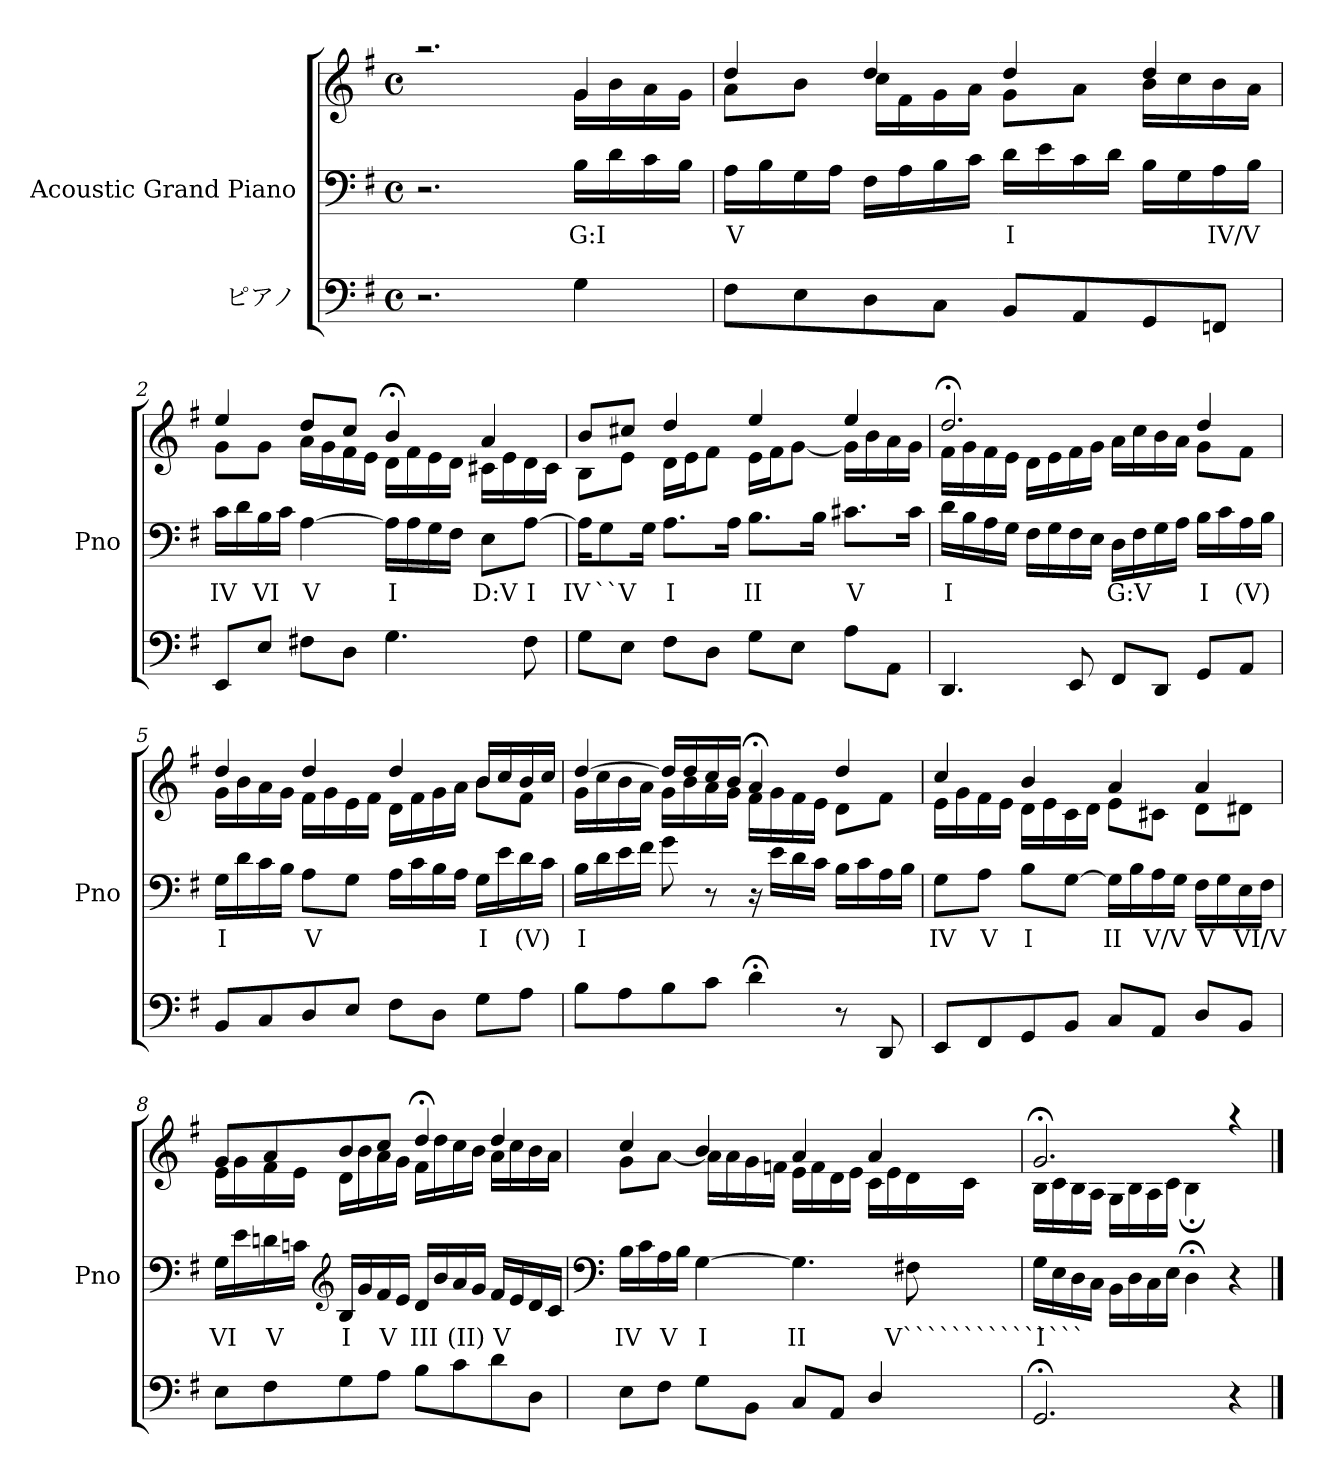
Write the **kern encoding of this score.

**kern	**kern	**text	**kern
*part2	*part1	*part1	*part1
*staff3	*staff2	*staff2	*staff1
*I"ピアノ	*I"Acoustic Grand Piano	*	*
*	*I'Pno	*	*
*clefF4	*clefF4	*	*clefG2
*k[f#]	*k[f#]	*	*k[f#]
*G:	*G:	*	*G:
*M4/4	*M4/4	*	*M4/4
*met(c)	*met(c)	*	*met(c)
*MM120	*MM120	*	*MM120
=	=	=	=
*	*	*	*^
2.r	2.r	.	2.raa	2.ryy
!	!	!LO:LY:b	!	!
4G\	16B\LL	G:I	4g/	16g\LL
.	16d\	.	.	16b\
.	16c\	.	.	16a\
.	16B\JJ	.	.	16g\JJ
=1	=1	=1	=1	=1
!	!	!LO:LY:b	!	!
8F#\L	16A\LL	V	4dd/	8a\L
.	16B\	.	.	.
8E\	16G\	.	.	8b\J
.	16A\JJ	.	.	.
8D\	16F#\LL	.	4dd/	16cc\LL
.	16A\	.	.	16f#\
8C\J	16B\	.	.	16g\
.	16c\JJ	.	.	16a\JJ
!	!	!LO:LY:b	!	!
8BB/L	16d\LL	I	4dd/	8g\L
.	16e\	.	.	.
8AA/	16c\	.	.	8a\J
.	16d\JJ	.	.	.
8GG/	16B\LL	.	4dd/	16b\LL
.	16G\	.	.	16cc\
!	!	!LO:LY:b	!	!
8FFn/J	16A\	IV/V	.	16b\
.	16B\JJ	.	.	16a\JJ
=2	=2	=2	=2	=2
!	!	!LO:LY:b	!	!
8EE/L	16c\LL	IV	4ee/	8g\L
.	16d\	.	.	.
!	!	!LO:LY:b	!	!
8E/J	16B\	VI	.	8g\J
.	16c\JJ	.	.	.
!	!	!LO:LY:b	!	!
8F#X\L	[4A\	V	8dd/L	16a\LL
.	.	.	.	16g\
8D\J	.	.	8cc/J	16f#\
.	.	.	.	16e\JJ
!	!	!LO:LY:b	!	!
4.G\	16A\LL]	I	4b;</	16d\LL
.	16A\	.	.	16f#\
.	16G\	.	.	16e\
.	16F#\JJ	.	.	16d\JJ
!	!	!LO:LY:b	!	!
.	8E\L	D:V	4a/	16c#X\LL
.	.	.	.	16e\
!	!	!LO:LY:b	!	!
8F#\	[8A\J	I	.	16d\
.	.	.	.	16c#\JJ
=3	=3	=3	=3	=3
!	!	!LO:LY:b	!	!
8G\L	16A\KL]	IV	8b/L	8B\L
!	!	!LO:LY:b	!	!
.	8G\	``V	.	.
8E\J	.	.	8cc#X/J	8e\J
.	16G\Jk	.	.	.
!	!	!LO:LY:b	!	!
8F#\L	8.A\L	I	4dd/	16d\LL
.	.	.	.	16e\J
8D\J	.	.	.	8f#\J
.	16A\Jk	.	.	.
!	!	!LO:LY:b	!	!
8G\L	8.B\L	II	4ee/	16e\LL
.	.	.	.	16f#\J
8E\J	.	.	.	[<8g\J
.	16B\Jk	.	.	.
!	!	!LO:LY:b	!	!
8A\L	8.c#X\L	V	4ee/	16g\LL]
.	.	.	.	16b\
8AA\J	.	.	.	16a\
.	16c#\Jk	.	.	16g\JJ
!!LO:LB:g=z	!!
=4	=4	=4	=4	=4
!	!	!LO:LY:b	!	!
4.DD/	16d\LL	I	2.dd;</	16f#\LL
.	16B\	.	.	16g\
.	16A\	.	.	16f#\
.	16G\JJ	.	.	16e\JJ
.	16F#\LL	.	.	16d\LL
.	16G\	.	.	16e\
8EE/	16F#\	.	.	16f#\
.	16E\JJ	.	.	16g\JJ
!	!	!LO:LY:b	!	!
8FF#/L	16D\LL	G:V	.	16a\LL
.	16F#\	.	.	16cc\
8DD/J	16G\	.	.	16b\
.	16A\JJ	.	.	16a\JJ
!	!	!LO:LY:b	!	!
8GG/L	16B\LL	I	4dd/	8g\L
.	16c\	.	.	.
!	!	!LO:LY:b	!	!
8AA/J	16A\	(V)	.	8f#\J
.	16B\JJ	.	.	.
=5	=5	=5	=5	=5
!	!	!LO:LY:b	!	!
8BB/L	16G\LL	I	4dd/	16g\LL
.	16d\	.	.	16b\
8C/	16c\	.	.	16a\
.	16B\JJ	.	.	16g\JJ
!	!	!LO:LY:b	!	!
8D/	8A\L	V	4dd/	16f#\LL
.	.	.	.	16g\
8E/J	8G\J	.	.	16e\
.	.	.	.	16f#\JJ
8F#\L	16A\LL	.	4dd/	16d\LL
.	16c\	.	.	16f#\
8D\J	16B\	.	.	16g\
.	16A\JJ	.	.	16a\JJ
!	!	!LO:LY:b	!	!
8G\L	16G\LL	I	16b/LL	8b\L
.	16e\	.	16cc/	.
!	!	!LO:LY:b	!	!
8A\J	16d\	(V)	16b/	8f#\J
.	16c\JJ	.	16cc/JJ	.
=6	=6	=6	=6	=6
!	!	!LO:LY:b	!	!
8B\L	16B\LL	I	[>4dd/	16g\LL
.	16d\	.	.	16cc\
8A\	16e\	.	.	16b\
.	16f#\JJ	.	.	16a\JJ
8B\	8g\	.	16dd/LL]	16g\LL
.	.	.	16dd/	16b\
!	!	!LO:LY:b	!	!
8c\J	8r	II	16cc/	16a\
.	.	.	16b/JJ	16g\JJ
!	!	!LO:LY:b	!	!
4d;<\	16r	V	4a;</	16f#\LL
.	16e\LL	.	.	16g\
.	16d\	.	.	16f#\
.	16c\JJ	.	.	16e\JJ
8r	16B\LL	.	4dd/	8d\L
.	16c\	.	.	.
8DD/	16A\	.	.	8f#\J
.	16B\JJ	.	.	.
=7	=7	=7	=7	=7
!	!	!LO:LY:b	!	!
8EE/L	8G\L	IV	4cc/	16e\LL
.	.	.	.	16g\
!	!	!LO:LY:b	!	!
8FF#/	8A\J	V	.	16f#\
.	.	.	.	16e\JJ
!	!	!LO:LY:b	!	!
8GG/	8B\L	I	4b/	16d\LL
.	.	.	.	16e\
8BB/J	[8G\J	.	.	16c\
.	.	.	.	16d\JJ
!	!	!LO:LY:b	!	!
8C/L	16G\LL]	II	4a/	8e\L
.	16B\	.	.	.
!	!	!LO:LY:b	!	!
8AA/J	16A\	V/V	.	8c#X\J
.	16G\JJ	.	.	.
!	!	!LO:LY:b	!	!
8D/L	16F#\LL	V	4a/	8d\L
.	16G\	.	.	.
!	!	!LO:LY:b	!	!
8BB/J	16E\	VI/V	.	8d#X\J
.	16F#\JJ	.	.	.
!!LO:LB:g=z	!!
=8	=8	=8	=8	=8
!	!	!LO:LY:b	!	!
8E\L	16G\LL	VI	8g/L	16e\LL
.	16e\	.	.	16g\
!	!	!LO:LY:b	!	!
8F#\	16dn\	V	8a/	16f#\
.	16cn\JJ	.	.	16e\JJ
*	*clefG2	*	*	*
!	!	!LO:LY:b	!	!
8G\	16B/LL	I	8b/	16d\LL
.	16g/	.	.	16b\
!	!	!LO:LY:b	!	!
8A\J	16f#/	V	8cc/J	16a\
.	16e/JJ	.	.	16g\JJ
!	!	!LO:LY:b	!	!
8B\L	16d/LL	III	4dd;</	16f#\LL
.	16b/	.	.	16dd\
!	!	!LO:LY:b	!	!
8c\	16a/	(II)	.	16cc\
.	16g/JJ	.	.	16b\JJ
!	!	!LO:LY:b	!	!
8d\	16f#/LL	V	4dd/	16a\LL
.	16e/	.	.	16cc\
8D\J	16d/	.	.	16b\
.	16c/JJ	.	.	16a\JJ
=9	=9	=9	=9	=9
*	*clefF4	*	*	*
!	!	!LO:LY:b	!	!
8E\L	16B\LL	IV	4cc/	8g\L
.	16c\	.	.	.
!	!	!LO:LY:b	!	!
8F#\J	16A\	V	.	[<8a\J
.	16B\JJ	.	.	.
!	!	!LO:LY:b	!	!
8G\L	[4G\	I	4b/	16a\LL]
.	.	.	.	16a\
8BB\J	.	.	.	16g\
.	.	.	.	16fn\JJ
!	!	!LO:LY:b	!	!
8C/L	4.G\]	II	4a/	16e\LL
.	.	.	.	16f\
8AA/J	.	.	.	16d\
.	.	.	.	16e\JJ
4D/	.	.	4a/	16c\LL
.	.	.	.	16e\
!	!	!LO:LY:b	!	!
.	8F#X\	V```````````````	.	16d\
.	.	.	.	16c\JJ
=10	=10	=10	=10	=10
!	!	!LO:LY:b	!	!
2.GG;/	16G\LL	I	2.g;</	16B\LL
.	16E\	.	.	16c\
.	16D\	.	.	16B\
.	16C\JJ	.	.	16A\JJ
.	16BB\LL	.	.	16G\LL
.	16D\	.	.	16B\
.	16C\	.	.	16A\
.	16E\JJ	.	.	16c\JJ
.	4D;<\	.	.	4B;\
4r	4r	.	4raa	4ryy
*	*	*	*v	*v
==	==	==	==
*-	*-	*-	*-
